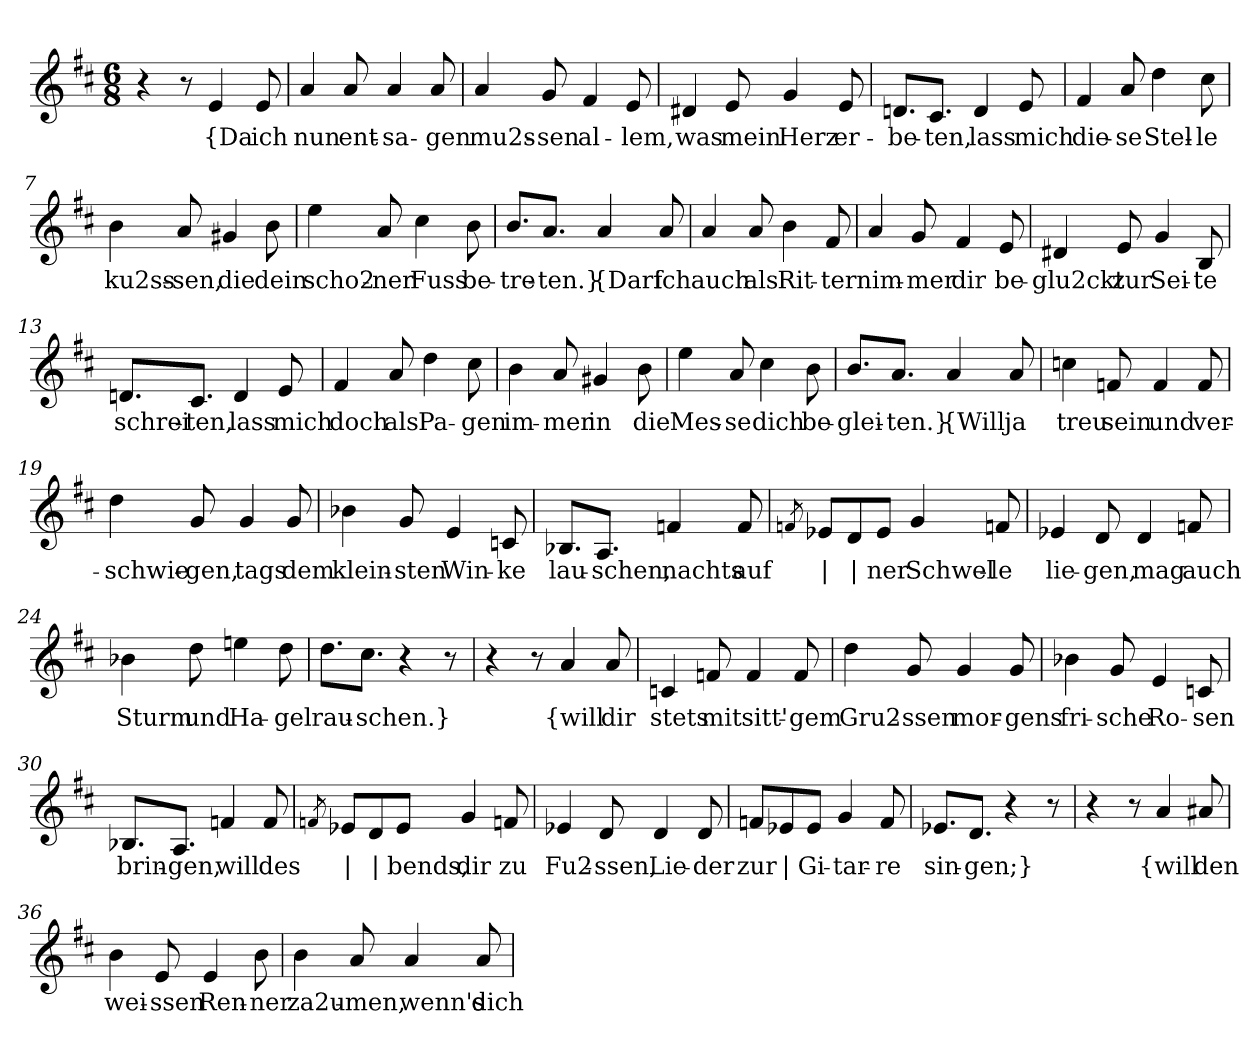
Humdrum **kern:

**kern	**text
*part1	*part1
*staff1	*staff1
*clefG2	*
*k[f#c#]	*
*M6/8	*
=1	=1
4r	.
8r	.
!	!LO:LY:b
4e/	{Da
!	!LO:LY:b
8e/	ich
=2	=2
!	!LO:LY:b
4a/	nun
!	!LO:LY:b
8a/	ent-
!	!LO:LY:b
4a/	-sa-
!	!LO:LY:b
8a/	-gen
=3	=3
!	!LO:LY:b
4a/	mu2s-
!	!LO:LY:b
8g/	-sen
!	!LO:LY:b
4f#/	al-
!	!LO:LY:b
8e/	-lem,
=4	=4
!	!LO:LY:b
4d#X/	was
!	!LO:LY:b
8e/	mein
!	!LO:LY:b
4g/	Herz
!	!LO:LY:b
8e/	er-
=5	=5
!	!LO:LY:b
8.dn/L	be-
!	!LO:LY:b
8.c#/J	-ten,
!	!LO:LY:b
4d/	lass
!	!LO:LY:b
8e/	mich
!!LO:LB:g=z
=6	=6
!	!LO:LY:b
4f#/	die-
!	!LO:LY:b
8a/	-se
!	!LO:LY:b
4dd\	Stel-
!	!LO:LY:b
8cc#\	-le
=7	=7
!	!LO:LY:b
4b\	ku2ss-
!	!LO:LY:b
8a/	-sen,
!	!LO:LY:b
4g#X/	die
!	!LO:LY:b
8b\	dein
=8	=8
!	!LO:LY:b
4ee\	scho2-
!	!LO:LY:b
8a/	-ner
!	!LO:LY:b
4cc#\	Fuss
!	!LO:LY:b
8b\	be-
=9	=9
!	!LO:LY:b
8.b/L	-tre-
!	!LO:LY:b
8.a/J	-ten.}
!	!LO:LY:b
4a/	{Darf
!	!LO:LY:b
8a/	ich
=10	=10
!	!LO:LY:b
4a/	auch
!	!LO:LY:b
8a/	als
!	!LO:LY:b
4b\	Rit-
!	!LO:LY:b
8f#/	-ter
!!LO:LB:g=z
=11	=11
!	!LO:LY:b
4a/	nim-
!	!LO:LY:b
8g/	-mer
!	!LO:LY:b
4f#/	dir
!	!LO:LY:b
8e/	be-
=12	=12
!	!LO:LY:b
4d#X/	-glu2ckt
!	!LO:LY:b
8e/	zur
!	!LO:LY:b
4g/	Sei-
!	!LO:LY:b
8B/	-te
=13	=13
!	!LO:LY:b
8.dn/L	schrei-
!	!LO:LY:b
8.c#/J	-ten,
!	!LO:LY:b
4d/	lass
!	!LO:LY:b
8e/	mich
=14	=14
!	!LO:LY:b
4f#/	doch
!	!LO:LY:b
8a/	als
!	!LO:LY:b
4dd\	Pa-
!	!LO:LY:b
8cc#\	-gen
=15	=15
!	!LO:LY:b
4b\	im-
!	!LO:LY:b
8a/	-mer
!	!LO:LY:b
4g#X/	in
!	!LO:LY:b
8b\	die
!!LO:LB:g=z
=16	=16
!	!LO:LY:b
4ee\	Mes-
!	!LO:LY:b
8a/	-se
!	!LO:LY:b
4cc#\	dich
!	!LO:LY:b
8b\	be-
=17	=17
!	!LO:LY:b
8.b/L	glei-
!	!LO:LY:b
8.a/J	-ten.}
!	!LO:LY:b
4a/	{Will
!	!LO:LY:b
8a/	ja
=18	=18
!	!LO:LY:b
4ccn\	treu
!	!LO:LY:b
8fn/	sein
!	!LO:LY:b
4f/	und
!	!LO:LY:b
8f/	ver-
=19	=19
!	!LO:LY:b
4dd\	-schwie-
!	!LO:LY:b
8g/	-gen,
!	!LO:LY:b
4g/	tags
!	!LO:LY:b
8g/	dem
!!LO:LB:g=z
=20	=20
!	!LO:LY:b
4b-X\	klein-
!	!LO:LY:b
8g/	-sten
!	!LO:LY:b
4e/	Win-
!	!LO:LY:b
8cn/	-ke
=21	=21
!	!LO:LY:b
8.B-X/L	lau-
!	!LO:LY:b
8.A/J	-schen,
!	!LO:LY:b
4fn/	nachts
!	!LO:LY:b
8f/	auf
=22	=22
8qfn/	.
!	!LO:LY:b
8e-X/L	|
!	!LO:LY:b
8d/	|
!	!LO:LY:b
8e-/J	-ner
!	!LO:LY:b
4g/	Schwel-
!	!LO:LY:b
8f/	-le
=23	=23
!	!LO:LY:b
4e-X/	lie-
!	!LO:LY:b
8d/	-gen,
!	!LO:LY:b
4d/	mag
!	!LO:LY:b
8fn/	auch
!!LO:LB:g=z
=24	=24
!	!LO:LY:b
4b-X\	Sturm
!	!LO:LY:b
8dd\	und
!	!LO:LY:b
4een\	Ha-
!	!LO:LY:b
8dd\	-gel
=25	=25
!	!LO:LY:b
8.dd\L	rau-
!	!LO:LY:b
8.cc#\J	-schen.}
4r	.
8r	.
=26	=26
4r	.
8r	.
!	!LO:LY:b
4a/	{will
!	!LO:LY:b
8a/	dir
=27	=27
!	!LO:LY:b
4cn/	stets
!	!LO:LY:b
8fn/	mit
!	!LO:LY:b
4f/	sitt'-
!	!LO:LY:b
8f/	-gem
=28	=28
!	!LO:LY:b
4dd\	Gru2-
!	!LO:LY:b
8g/	-ssen
!	!LO:LY:b
4g/	mor-
!	!LO:LY:b
8g/	-gens
!!LO:LB:g=z
=29	=29
!	!LO:LY:b
4b-X\	fri-
!	!LO:LY:b
8g/	sche
!	!LO:LY:b
4e/	Ro-
!	!LO:LY:b
8cn/	-sen
=30	=30
!	!LO:LY:b
8.B-X/L	brin-
!	!LO:LY:b
8.A/J	-gen,
!	!LO:LY:b
4fn/	will
!	!LO:LY:b
8f/	des
=31	=31
8qfn/	.
!	!LO:LY:b
8e-X/L	|
!	!LO:LY:b
8d/	|
!	!LO:LY:b
8e-/J	-bends,
!	!LO:LY:b
4g/	dir
!	!LO:LY:b
8f/	zu
=32	=32
!	!LO:LY:b
4e-X/	Fu2-
!	!LO:LY:b
8d/	-ssen,
!	!LO:LY:b
4d/	Lie-
!	!LO:LY:b
8d/	-der
!!LO:LB:g=z
=33	=33
!	!LO:LY:b
8fn/L	zur
!	!LO:LY:b
8e-X/	|
!	!LO:LY:b
8e-/J	Gi-
!	!LO:LY:b
4g/	-tar-
!	!LO:LY:b
8f/	-re
=34	=34
!	!LO:LY:b
8.e-X/L	sin-
!	!LO:LY:b
8.d/J	-gen;}
4r	.
8r	.
=35	=35
4r	.
8r	.
!	!LO:LY:b
4a/	{will
!	!LO:LY:b
8a#X/	den
=36	=36
!	!LO:LY:b
4b\	wei-
!	!LO:LY:b
8e/	-ssen
!	!LO:LY:b
4e/	Ren-
!	!LO:LY:b
8b\	-ner
=37	=37
!	!LO:LY:b
4b\	za2u-
!	!LO:LY:b
8a/	-men,
!	!LO:LY:b
4a/	wenn's
!	!LO:LY:b
8a/	dich
=	=
*-	*-
